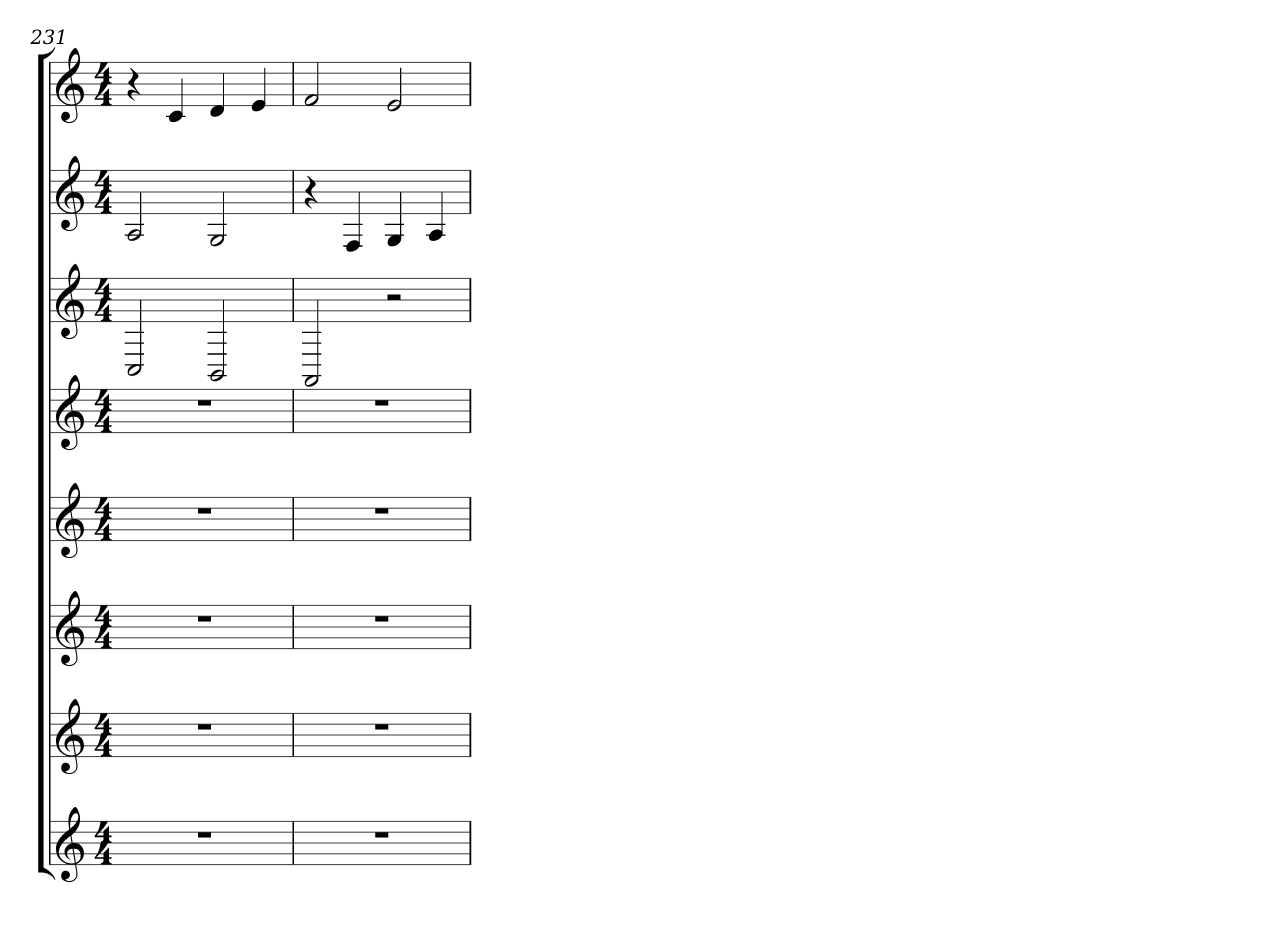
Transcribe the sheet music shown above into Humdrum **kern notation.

**kern	**kern	**kern	**kern	**kern	**kern	**kern	**kern
*part8	*part7	*part6	*part5	*part4	*part3	*part2	*part1
*staff8	*staff7	*staff6	*staff5	*staff4	*staff3	*staff2	*staff1
*clefG2	*clefG2	*clefG2	*clefG2	*clefG2	*clefG2	*clefG2	*clefG2
*k[]	*k[]	*k[]	*k[]	*k[]	*k[]	*k[]	*k[]
*M4/4	*M4/4	*M4/4	*M4/4	*M4/4	*M4/4	*M4/4	*M4/4
=231	=231	=231	=231	=231	=231	=231	=231
1r	1r	1r	1r	1r	2C/	2A/	4r
.	.	.	.	.	.	.	4c/
.	.	.	.	.	2BB/	2G/	4d/
.	.	.	.	.	.	.	4e/
=232	=232	=232	=232	=232	=232	=232	=232
1r	1r	1r	1r	1r	2AA/	4r	2f/
.	.	.	.	.	.	4F/	.
.	.	.	.	.	2r	4G/	2e/
.	.	.	.	.	.	4A/	.
=	=	=	=	=	=	=	=
*-	*-	*-	*-	*-	*-	*-	*-
